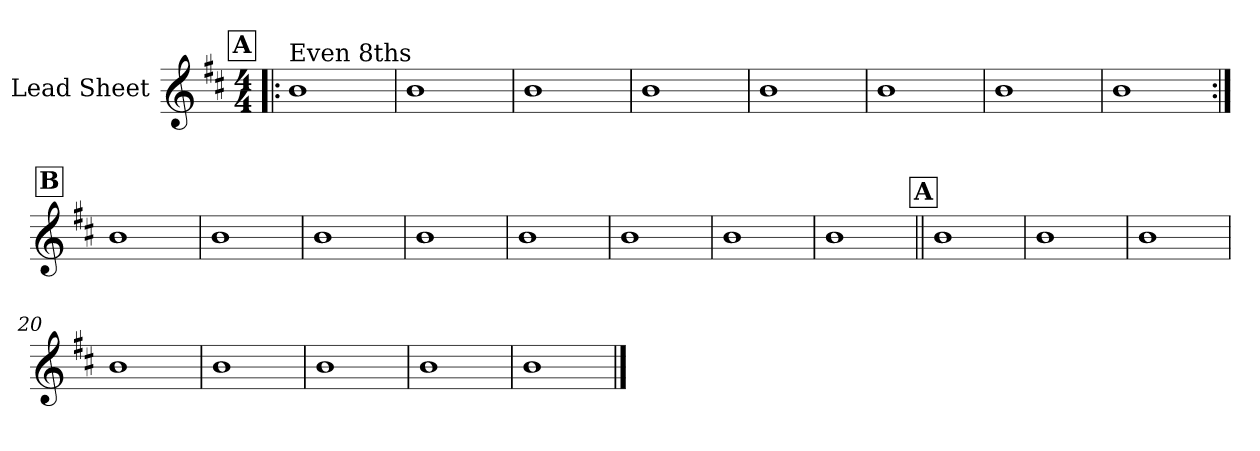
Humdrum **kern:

**kern
*part1
*staff1
*I"Lead Sheet
*clefG2
*k[f#c#]
*b:
*M4/4
!!LO:REH:place=s1:a:fs=14:t=A
=1!|:
!LO:TX:a:t=Even 8ths
1b
=2
1b
=3
1b
=4
1b
!!LO:LB:g=z
=5
1b
=6
1b
=7
1b
=8
1b
!!LO:LB:g=z
!!LO:REH:place=s1:a:fs=14:t=B
=9:|!
1b
=10
1b
=11
1b
=12
1b
!!LO:LB:g=z
=13
1b
=14
1b
=15
1b
=16
1b
!!LO:LB:g=z
!!LO:REH:place=s1:a:fs=14:t=A
=17||
1b
=18
1b
=19
1b
=20
1b
!!LO:LB:g=z
=21
1b
=22
1b
=23
1b
=24
1b
==
*-
